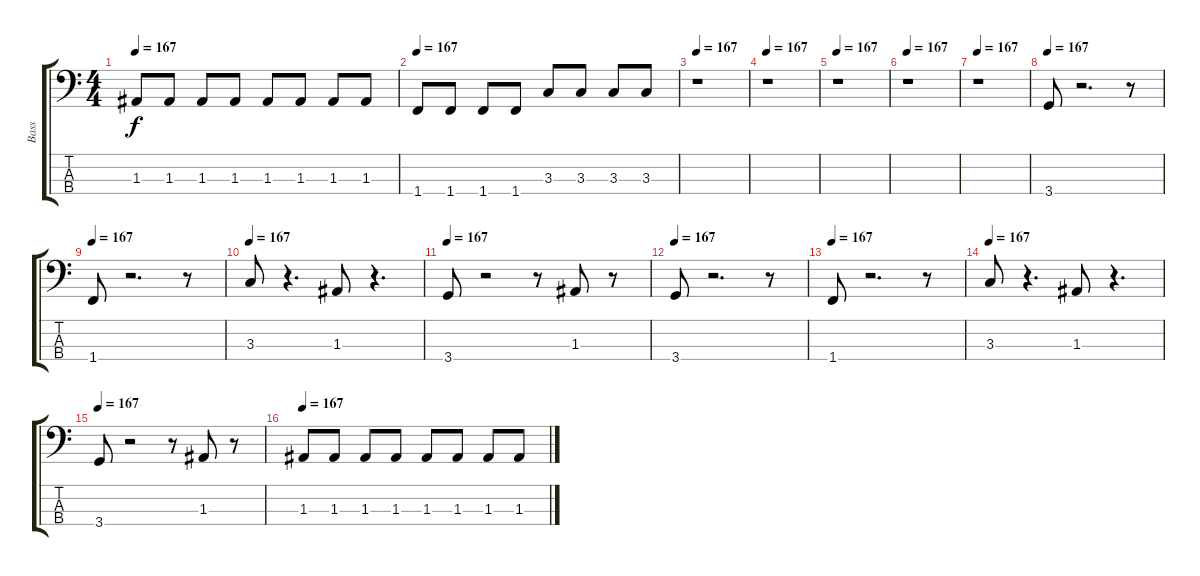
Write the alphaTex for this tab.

\track ("Bass" "Bass") {instrument electricbasspick}
\staff {score tabs}
\tuning (G2 D2 A1 E1) {hide}
\ts (4 4)
\tempo 167
\clef f4
\ks c
1.3.8{dy f} 1.3.8 1.3.8 1.3.8 1.3.8 1.3.8 1.3.8 1.3.8 |
\tempo 167
1.4.8 1.4.8 1.4.8 1.4.8 3.3.8 3.3.8 3.3.8 3.3.8 |
\tempo 167
r.1 |
\tempo 167
r.1 |
\tempo 167
r.1 |
\tempo 167
r.1 |
\tempo 167
r.1 |
\tempo 167
3.4.8 r.2{d} r.8 |
\tempo 167
1.4.8 r.2{d} r.8 |
\tempo 167
3.3.8 r.4{d} 1.3.8 r.4{d} |
\tempo 167
3.4.8 r.2 r.8 1.3.8 r.8 |
\tempo 167
3.4.8 r.2{d} r.8 |
\tempo 167
1.4.8 r.2{d} r.8 |
\tempo 167
3.3.8 r.4{d} 1.3.8 r.4{d} |
\tempo 167
3.4.8 r.2 r.8 1.3.8 r.8 |
\tempo 167
1.3.8 1.3.8 1.3.8 1.3.8 1.3.8 1.3.8 1.3.8 1.3.8
